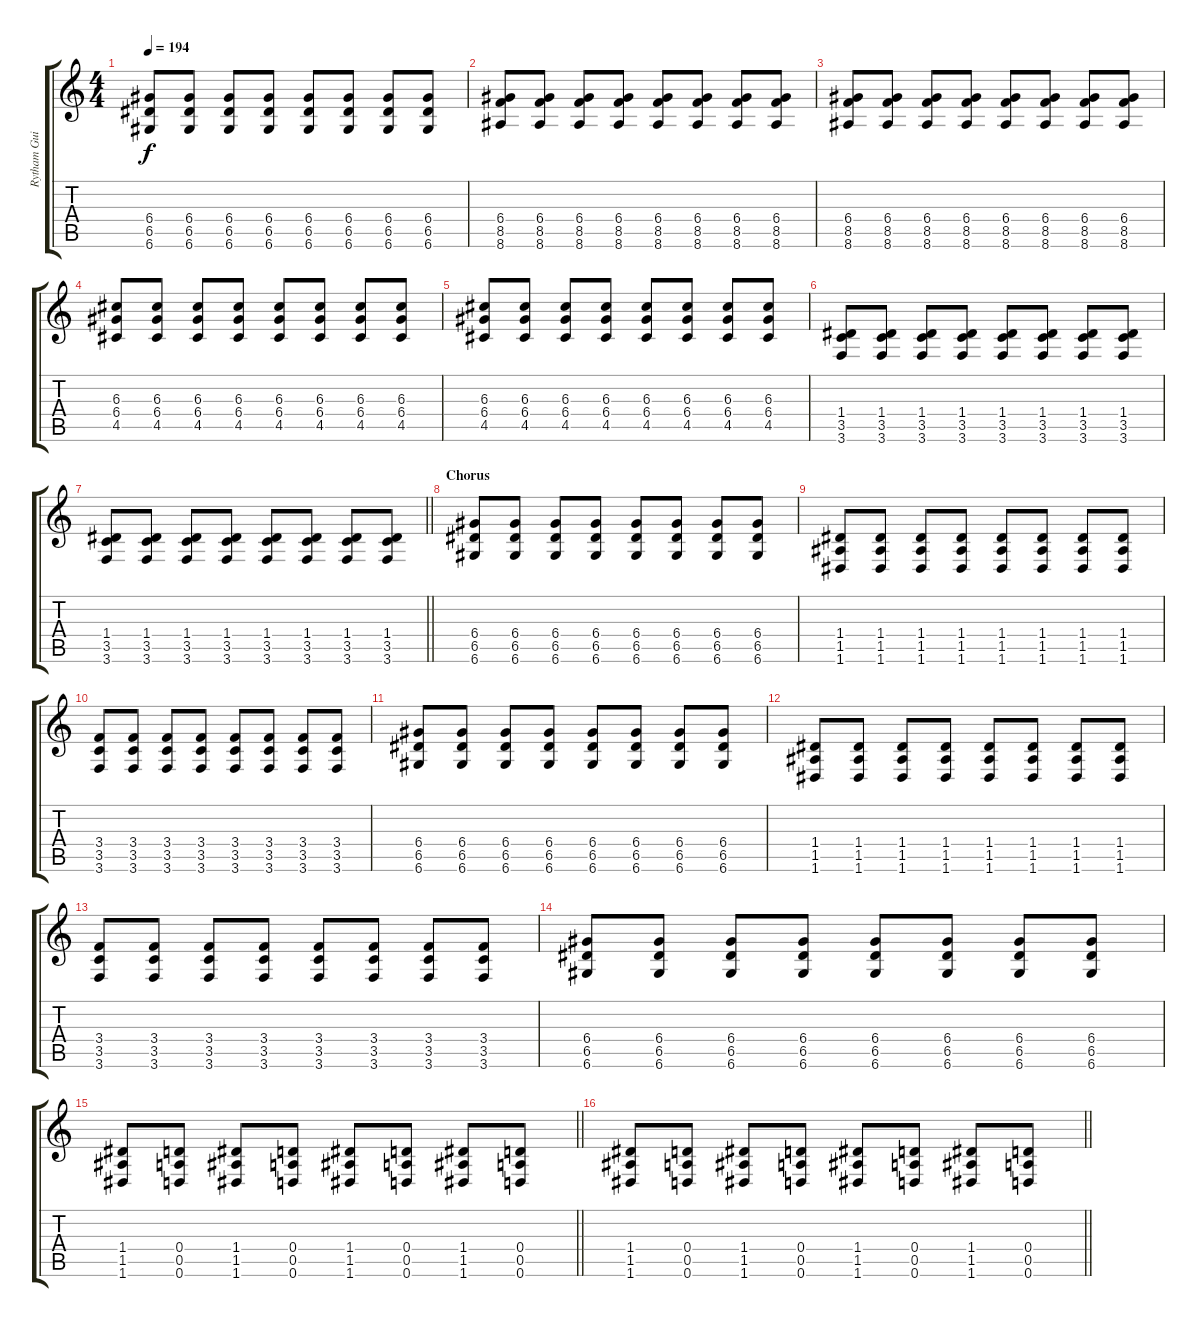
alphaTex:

\track ("Rytham Guitar" "Rytham Gui") {instrument distortionguitar}
\staff {score tabs}
\tuning (E4 B3 G3 D3 A2 D2) {hide}
\ts (4 4)
\tempo 194
\clef g2
\ks c
(6.4 6.5 6.6).8{dy f} (6.4 6.5 6.6).8 (6.4 6.5 6.6).8 (6.4 6.5 6.6).8 (6.4 6.5 6.6).8 (6.4 6.5 6.6).8 (6.4 6.5 6.6).8 (6.4 6.5 6.6).8 |
(6.4 8.5 8.6).8 (6.4 8.5 8.6).8 (6.4 8.5 8.6).8 (6.4 8.5 8.6).8 (6.4 8.5 8.6).8 (6.4 8.5 8.6).8 (6.4 8.5 8.6).8 (6.4 8.5 8.6).8 |
(6.4 8.5 8.6).8 (6.4 8.5 8.6).8 (6.4 8.5 8.6).8 (6.4 8.5 8.6).8 (6.4 8.5 8.6).8 (6.4 8.5 8.6).8 (6.4 8.5 8.6).8 (6.4 8.5 8.6).8 |
(6.3 6.4 4.5).8 (6.3 6.4 4.5).8 (6.3 6.4 4.5).8 (6.3 6.4 4.5).8 (6.3 6.4 4.5).8 (6.3 6.4 4.5).8 (6.3 6.4 4.5).8 (6.3 6.4 4.5).8 |
(6.3 6.4 4.5).8 (6.3 6.4 4.5).8 (6.3 6.4 4.5).8 (6.3 6.4 4.5).8 (6.3 6.4 4.5).8 (6.3 6.4 4.5).8 (6.3 6.4 4.5).8 (6.3 6.4 4.5).8 |
(1.4 3.5 3.6).8 (1.4 3.5 3.6).8 (1.4 3.5 3.6).8 (1.4 3.5 3.6).8 (1.4 3.5 3.6).8 (1.4 3.5 3.6).8 (1.4 3.5 3.6).8 (1.4 3.5 3.6).8 |
\barLineRight lightlight
(1.4 3.5 3.6).8 (1.4 3.5 3.6).8 (1.4 3.5 3.6).8 (1.4 3.5 3.6).8 (1.4 3.5 3.6).8 (1.4 3.5 3.6).8 (1.4 3.5 3.6).8 (1.4 3.5 3.6).8 |
\section ("" "Chorus")
(6.4 6.5 6.6).8 (6.4 6.5 6.6).8 (6.4 6.5 6.6).8 (6.4 6.5 6.6).8 (6.4 6.5 6.6).8 (6.4 6.5 6.6).8 (6.4 6.5 6.6).8 (6.4 6.5 6.6).8 |
(1.4 1.5 1.6).8 (1.4 1.5 1.6).8 (1.4 1.5 1.6).8 (1.4 1.5 1.6).8 (1.4 1.5 1.6).8 (1.4 1.5 1.6).8 (1.4 1.5 1.6).8 (1.4 1.5 1.6).8 |
(3.4 3.5 3.6).8 (3.4 3.5 3.6).8 (3.4 3.5 3.6).8 (3.4 3.5 3.6).8 (3.4 3.5 3.6).8 (3.4 3.5 3.6).8 (3.4 3.5 3.6).8 (3.4 3.5 3.6).8 |
(6.4 6.5 6.6).8 (6.4 6.5 6.6).8 (6.4 6.5 6.6).8 (6.4 6.5 6.6).8 (6.4 6.5 6.6).8 (6.4 6.5 6.6).8 (6.4 6.5 6.6).8 (6.4 6.5 6.6).8 |
(1.4 1.5 1.6).8 (1.4 1.5 1.6).8 (1.4 1.5 1.6).8 (1.4 1.5 1.6).8 (1.4 1.5 1.6).8 (1.4 1.5 1.6).8 (1.4 1.5 1.6).8 (1.4 1.5 1.6).8 |
(3.4 3.5 3.6).8 (3.4 3.5 3.6).8 (3.4 3.5 3.6).8 (3.4 3.5 3.6).8 (3.4 3.5 3.6).8 (3.4 3.5 3.6).8 (3.4 3.5 3.6).8 (3.4 3.5 3.6).8 |
(6.4 6.5 6.6).8 (6.4 6.5 6.6).8 (6.4 6.5 6.6).8 (6.4 6.5 6.6).8 (6.4 6.5 6.6).8 (6.4 6.5 6.6).8 (6.4 6.5 6.6).8 (6.4 6.5 6.6).8 |
\barLineRight lightlight
(1.4 1.5 1.6).8 (0.4 0.5 0.6).8 (1.4 1.5 1.6).8 (0.4 0.5 0.6).8 (1.4 1.5 1.6).8 (0.4 0.5 0.6).8 (1.4 1.5 1.6).8 (0.4 0.5 0.6).8 |
\barLineRight lightlight
(1.4 1.5 1.6).8 (0.4 0.5 0.6).8 (1.4 1.5 1.6).8 (0.4 0.5 0.6).8 (1.4 1.5 1.6).8 (0.4 0.5 0.6).8 (1.4 1.5 1.6).8 (0.4 0.5 0.6).8
